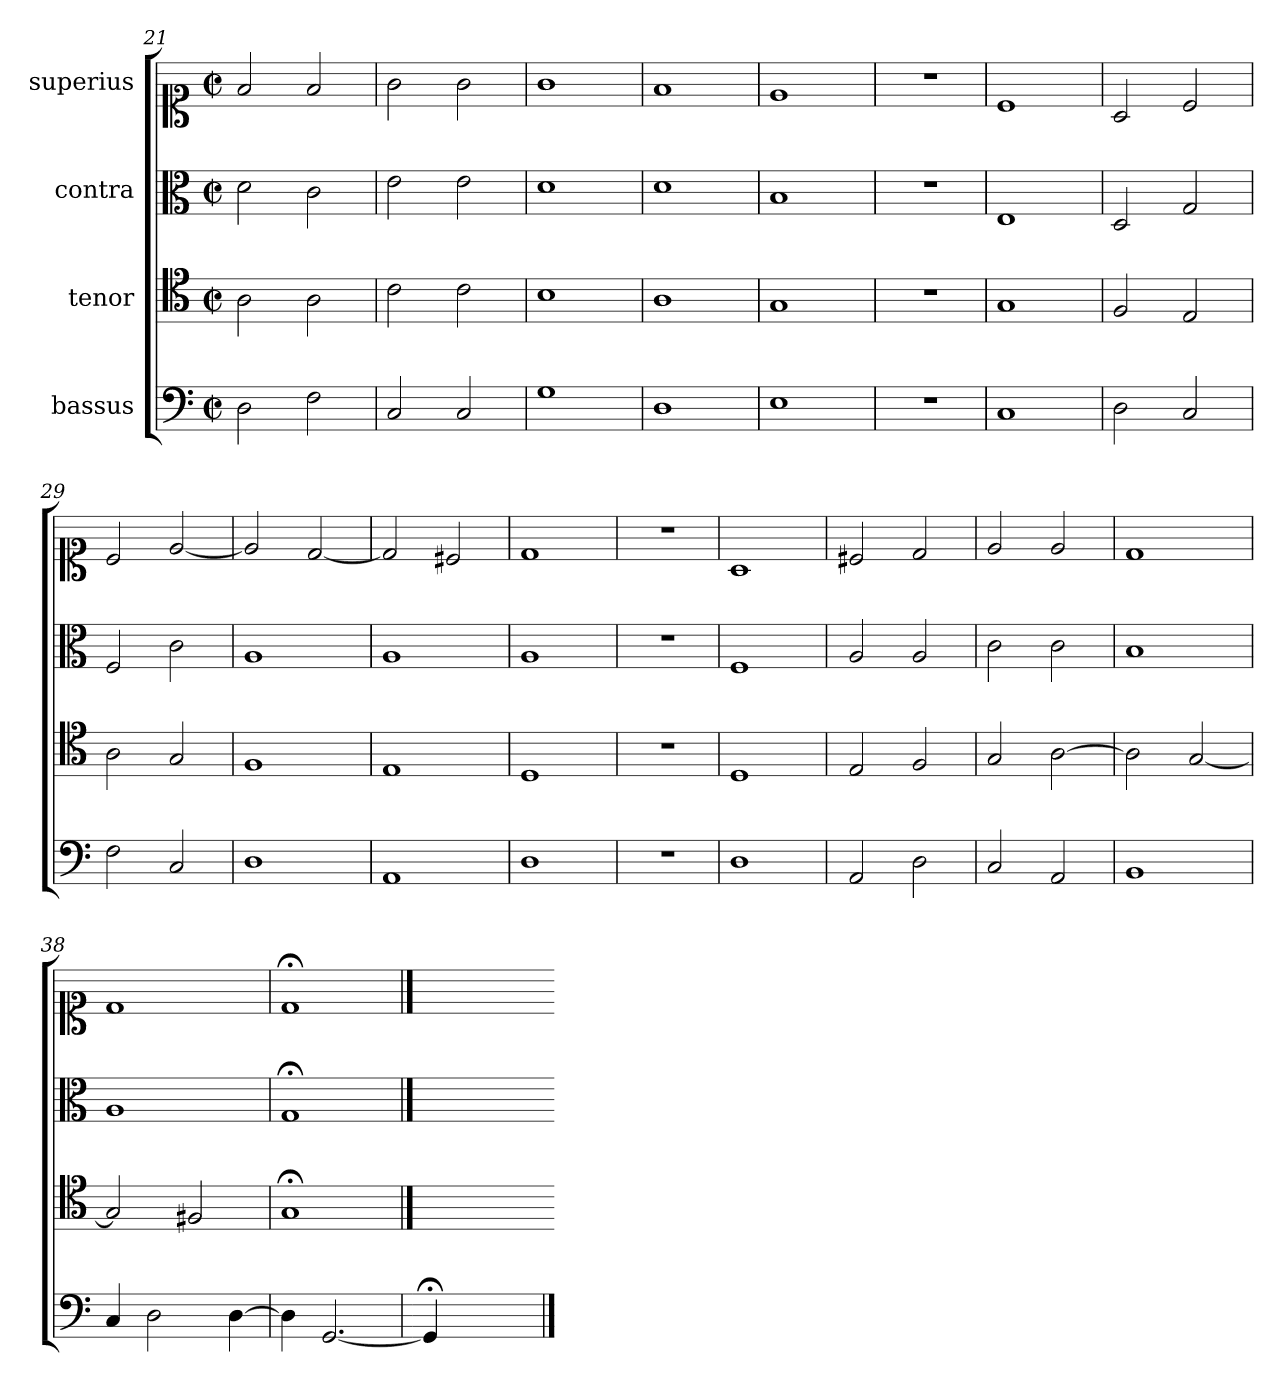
**kern	**kern	**kern	**kern
*part4	*part3	*part2	*part1
*staff4	*staff3	*staff2	*staff1
*I"bassus	*I"tenor	*I"contra	*I"superius
*clefF4	*clefC4	*clefC3	*clefC1
*M2/2	*M2/2	*M2/2	*M2/2
*met(c|)	*met(c|)	*met(c|)	*met(c|)
=21	=21	=21	=21
2D	2A	2d	2f
2F	2A	2c	2f
=22	=22	=22	=22
2C	2c	2e	2g
2C	2c	2e	2g
=23	=23	=23	=23
1G	1B	1d	1g
=24	=24	=24	=24
1D	1A	1d	1f
=25	=25	=25	=25
1E	1G	1B	1e
=26	=26	=26	=26
1r	1r	1r	1r
=27	=27	=27	=27
1C	1G	1E	1c
=28	=28	=28	=28
2D	2F	2D	2A
2C	2E	2G	2c
=29	=29	=29	=29
2F	2A	2F	2c
2C	2G	2c	[2e
=30	=30	=30	=30
1D	1F	1A	2e]
.	.	.	[2d
=31	=31	=31	=31
1AA	1E	1A	2d]
.	.	.	2c#X
=32	=32	=32	=32
1D	1D	1A	1d
=33	=33	=33	=33
1r	1r	1r	1r
=34	=34	=34	=34
1D	1D	1F	1A
=35	=35	=35	=35
2AA	2E	2A	2c#X
2D	2F	2A	2d
=36	=36	=36	=36
2C	2G	2c	2e
2AA	[2A	2c	2e
=37	=37	=37	=37
1BB	2A]	1B	1d
.	[2G	.	.
=38	=38	=38	=38
4C	2G]	1A	1d
2D	.	.	.
.	2F#X	.	.
[4D	.	.	.
=39	=39	=39	=39
4D]	1G;	1G;	1d;
[2.GG	.	.	.
=	==	==	==
4GG;]	1ryy	1ryy	1ryy
2.ryy	.	.	.
==	=	=	=
*-	*-	*-	*-
